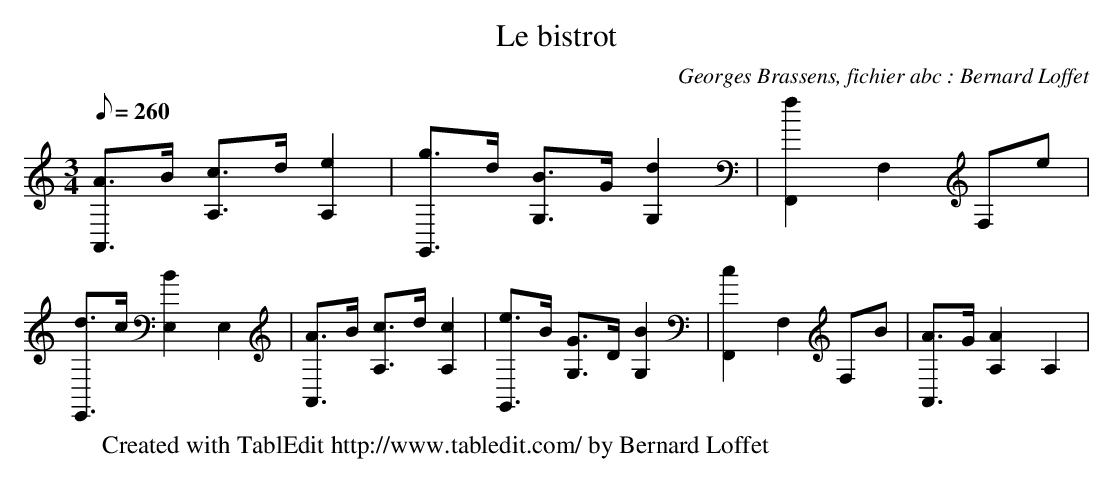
X:1
T:Le bistrot
C:Georges Brassens, fichier abc : Bernard Loffet
L:1/8
Q:260
M:3/4
K:C
 [A3/2A,,3/2]B/ [c3/2A,3/2]d/ [e2A,2] | [g3/2G,,3/2]d/ [B3/2G,3/2]G/ [d2G,2] | [f2F,,2] [z2F,2] [zF,]e | \
 [d3/2E,,3/2]c/ [B2E,2] [z2E,2] | [A3/2A,,3/2]B/ [c3/2A,3/2]d/ [c2A,2] | [e3/2G,,3/2]B/ [G3/2G,3/2]D/ [B2G,2] | \
 [c2F,,2] [z2F,2] [zF,]B | [A3/2A,,3/2]G/ [A2A,2] [z2A,2] | \
W:Created with TablEdit http://www.tabledit.com/ by Bernard Loffet
